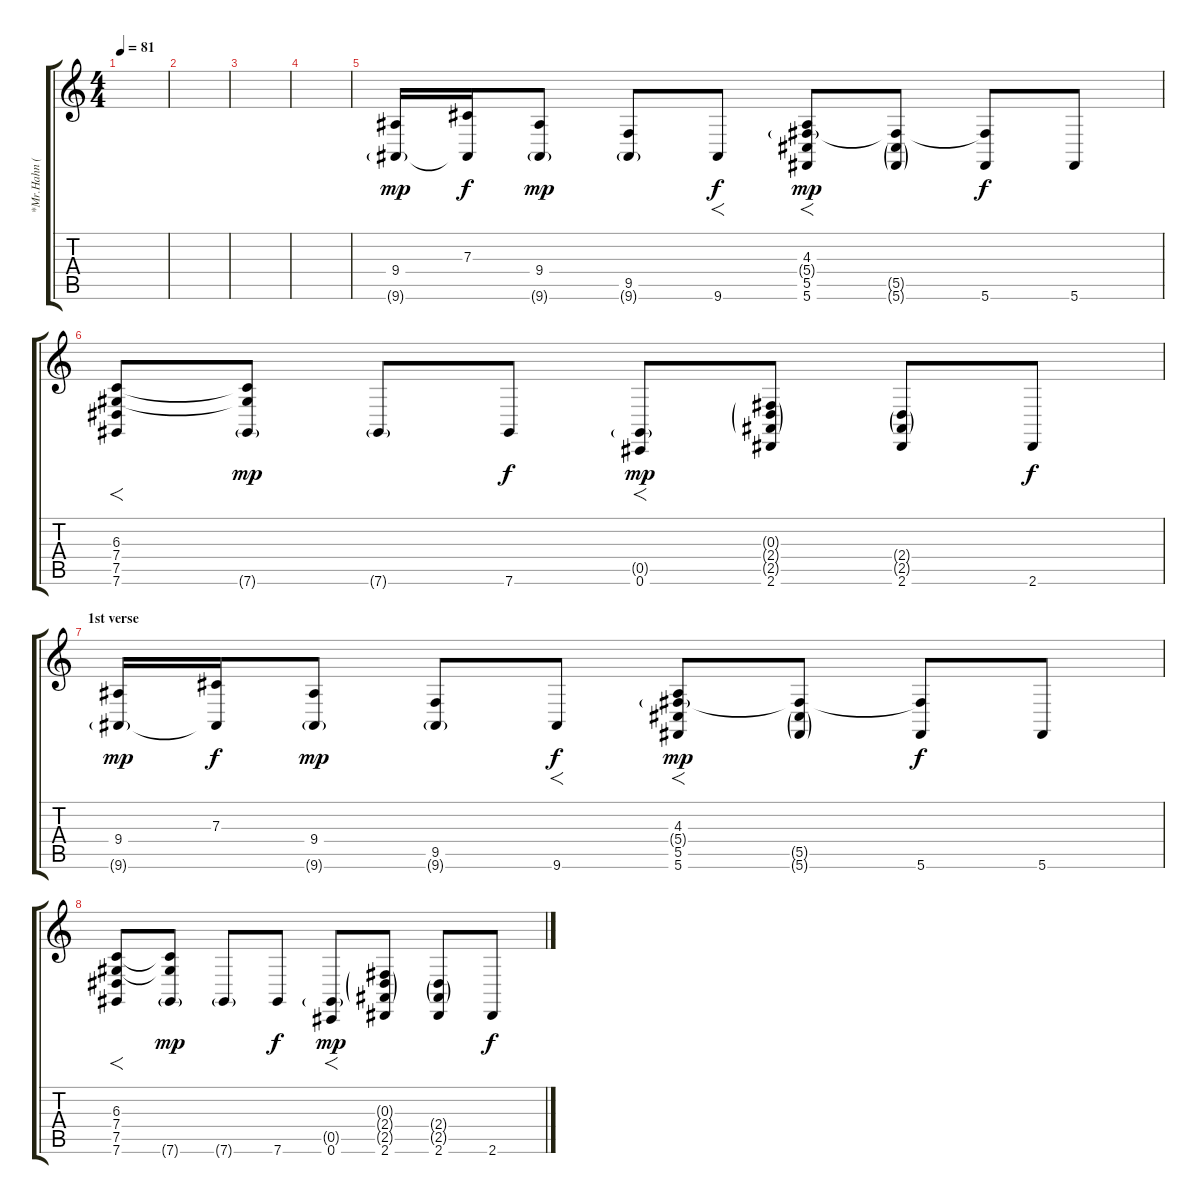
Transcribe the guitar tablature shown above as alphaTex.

\track ("*Mr.Hahn (Main sample)" "*Mr.Hahn (") {instrument lead5charang}
\staff {score tabs}
\tuning (Eb4 Bb3 Gb3 Db3 Ab2 Db2) {hide}
\ts (4 4)
\tempo 81
\clef g2
\ks c
|
|
|
|
(9.4 9.6{g}).16{dy mp volume 9} (7.3 9.6{t}).16{dy f} (9.4 9.6{g}).8{dy mp} (9.5 9.6{g}).8 9.6.8{f dy f} (4.3 5.4{g} 5.5 5.6).8{f dy mp} (5.4{t} 5.5{g} 5.6{g}).8 (5.4{t} 5.6).8{dy f} 5.6.8 |
(6.3 7.4 7.5 7.6).8{f} (6.3{t} 7.4{t} 7.6{g}).8{dy mp} 7.6{g}.8 7.6.8{dy f} (0.5{g} 0.6).8{f dy mp} (0.3{g} 2.4{g} 2.5{g} 2.6).8 (2.4{g} 2.5{g} 2.6).8 2.6.8{dy f} |
\section ("" "1st verse")
(9.4 9.6{g}).16{dy mp} (7.3 9.6{t}).16{dy f} (9.4 9.6{g}).8{dy mp} (9.5 9.6{g}).8 9.6.8{f dy f} (4.3 5.4{g} 5.5 5.6).8{f dy mp} (5.4{t} 5.5{g} 5.6{g}).8 (5.4{t} 5.6).8{dy f} 5.6.8 |
(6.3 7.4 7.5 7.6).8{f} (6.3{t} 7.4{t} 7.6{g}).8{dy mp} 7.6{g}.8 7.6.8{dy f} (0.5{g} 0.6).8{f dy mp} (0.3{g} 2.4{g} 2.5{g} 2.6).8 (2.4{g} 2.5{g} 2.6).8 2.6.8{dy f}
